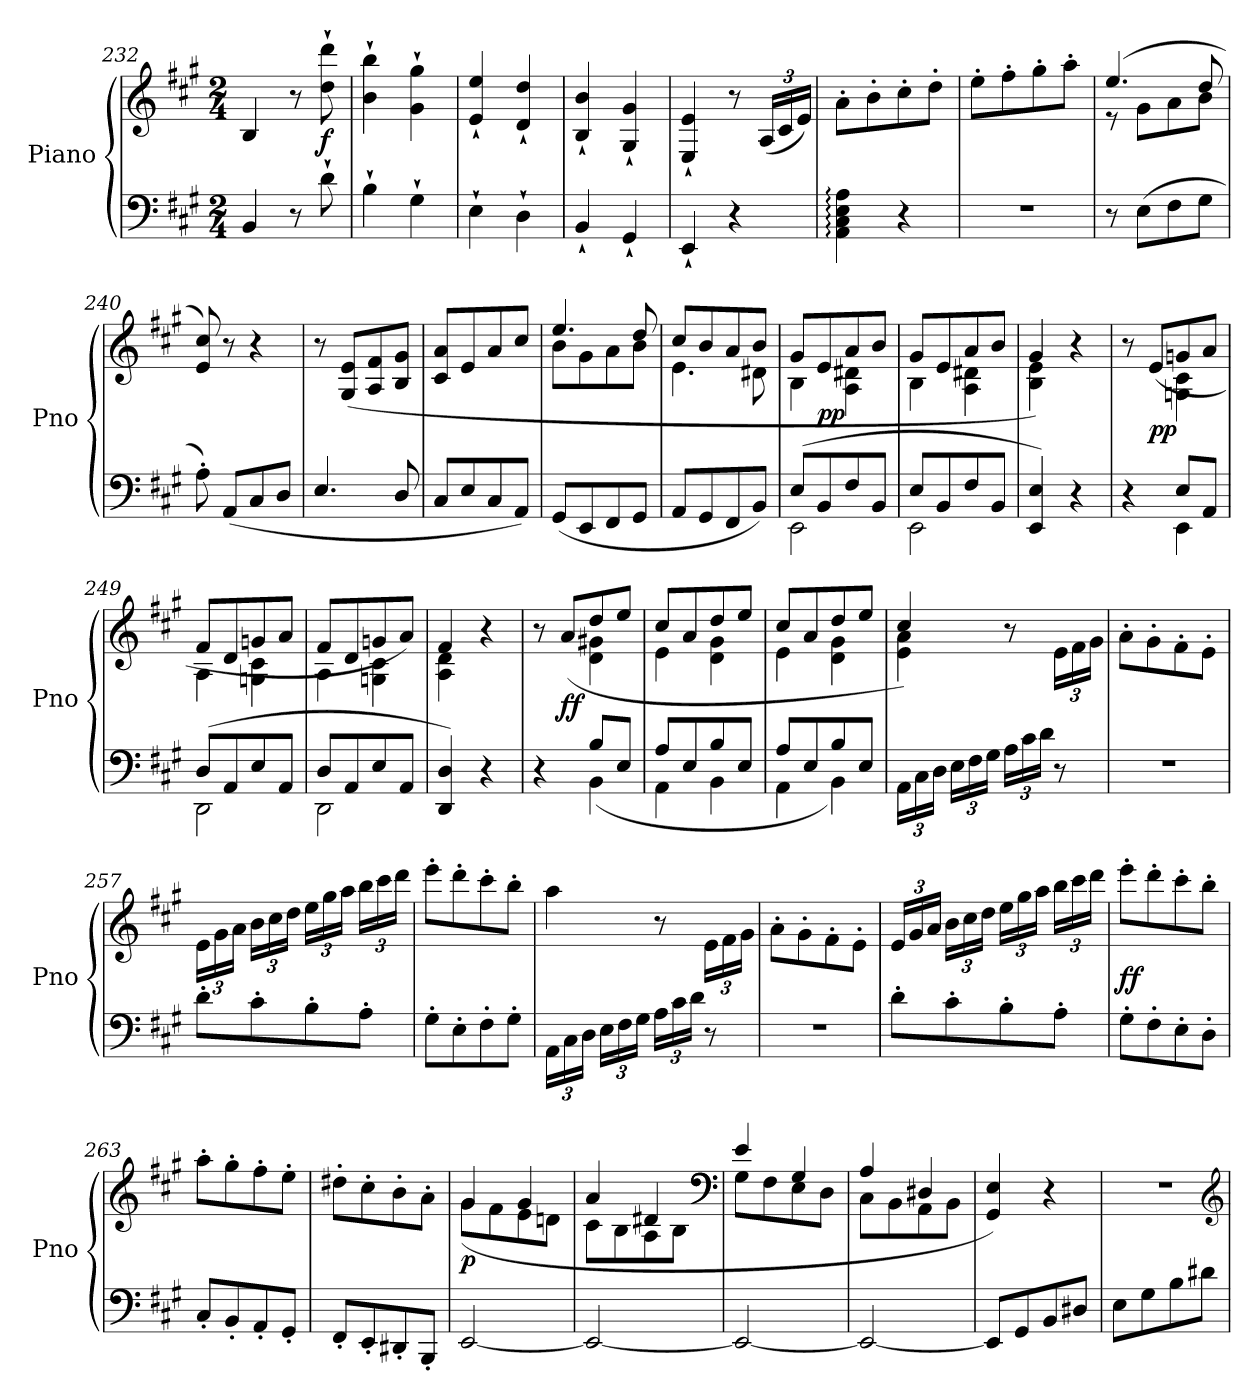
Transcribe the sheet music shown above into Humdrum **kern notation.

**kern	**kern	**dynam
*part1	*part1	*part1
*staff2	*staff1	*staff1/2
*I"Piano	*	*
*I'Pno	*	*
*clefF4	*clefG2	*
*k[f#c#g#]	*k[f#c#g#]	*
*M2/4	*M2/4	*
=232	=232	=232
4BB/	4B/	.
8r	8r	.
8d`\	8dd`\ 8ddd`\	f
=233	=233	=233
4B`\	4b`\ 4bb`\	.
4G#`\	4g#`\ 4gg#`\	.
=234	=234	=234
4E`\	4e`/ 4ee`/	.
4D`\	4d`/ 4dd`/	.
=235	=235	=235
4BB`/	4B`/ 4b`/	.
4GG#`/	4G#`/ 4g#`/	.
=236	=236	=236
4EE`/	4E`/ 4e`/	.
4r	8r	.
.	(24A/LL	.
.	24c#/	.
.	24e/JJ)	.
=237	=237	=237
4AA:\ 4C#:\ 4E:\ 4A:\	8a'\L	.
.	8b'\	.
4r	8cc#'\	.
.	8dd'\J	.
=238	=238	=238
2r	8ee'\L	.
.	8ff#'\	.
.	8gg#'\	.
.	8aa'\J	.
=239	=239	=239
*	*^	*
8r	(4.ee/	8r	.
(8E\L	.	8g#\L	.
8F#\	.	8a\	.
8G#\J	8dd/	8b\J	.
*	*v	*v	*
=240	=240	=240
8A'\)	8e/ 8cc#/)	.
(8AA/L	8r	.
8C#/	4r	.
8D/J	.	.
=241	=241	=241
4.E/	8r	.
.	(8G#/ 8e/L	.
.	8A/ 8f#/	.
8D/	8B/ 8g#/J	.
=242	=242	=242
8C#/L	8c#/ 8a/L	.
8E/	8e/	.
8C#/	8a/	.
8AA/J)	8cc#/J	.
=243	=243	=243
*	*^	*
(8GG#/L	4.ee/	8b\L	.
8EE/	.	8g#\	.
8FF#/	.	8a\	.
8GG#/J	8dd/	8b\J	.
=244	=244	=244	=244
8AA/L	8cc#/L	4.e\	.
8GG#/	8b/	.	.
8FF#/	8a/	.	.
8BB/J)	8b/J	8d#X\	.
=245	=245	=245	=245
*^	*	*	*
(8E/L	2EE\	8g#/L	4B\	.
8BB/	.	8e/	.	pp
8F#/	.	8a/	4A\ 4d#X\	.
8BB/J	.	8b/J	.	.
=246	=246	=246	=246	=246
8E/L	2EE\	8g#/L	4B\	.
8BB/	.	8e/	.	.
8F#/	.	8a/	4A\ 4d#X\	.
8BB/J	.	8b/J	.	.
*v	*v	*	*	*
=247	=247	=247	=247
4EE/ 4E/)	4g#/)	4B\ 4e\	.
4r	4r	4ryy	.
=248	=248	=248	=248
*^	*	*	*
4r	4ryy	8r	4ryy	.
.	.	(8e/L	.	pp
8E/L	4EE\	8gn/	4Gn\ 4c#\	.
8AA/J	.	8a/J	.	.
=249	=249	=249	=249	=249
(8D/L	2DD\	8f#/L	4A\	.
8AA/	.	8d/	.	.
8E/	.	8gn/	4Gn\ 4c#\	.
8AA/J	.	8a/J	.	.
=250	=250	=250	=250	=250
8D/L	2DD\	8f#/L	4A\	.
8AA/	.	8d/	.	.
8E/	.	8gn/	4Gn\ 4c#\	.
8AA/J	.	8a/J)	.	.
*v	*v	*	*	*
=251	=251	=251	=251
4DD/ 4D/)	4f#/	4A\ 4d\	.
4r	4r	4ryy	.
=252	=252	=252	=252
*^	*	*	*
4r	4ryy	8r	4ryy	.
.	.	(8a/L	.	ff
8B/L	(4BB\	8dd/	4d\ 4g#X\	.
8E/J	.	8ee/J	.	.
=253	=253	=253	=253	=253
8A/L	4AA\	8cc#/L	4e\	.
8E/	.	8a/	.	.
8B/	4BB\	8dd/	4d\ 4g#\	.
8E/J	.	8ee/J	.	.
=254	=254	=254	=254	=254
8A/L	4AA\	8cc#/L	4e\	.
8E/	.	8a/	.	.
8B/	4BB\)	8dd/	4d\ 4g#\	.
8E/J	.	8ee/J	.	.
*v	*v	*	*	*
=255	=255	=255	=255
24AA\LL	4cc#/)	4e\ 4a\	.
24C#\	.	.	.
24D\JJ	.	.	.
24E\LL	.	.	.
24F#\	.	.	.
24G#\JJ	.	.	.
24A\LL	4ryy	8r	.
24c#\	.	.	.
24d\JJ	.	.	.
8r	.	24e\LL	.
.	.	24f#\	.
.	.	24g#\JJ	.
*	*v	*v	*
=256	=256	=256
2r	8a'\L	.
.	8g#'\	.
.	8f#'\	.
.	8e'\J	.
=257	=257	=257
8d'\L	24e\LL	.
.	24g#\	.
.	24a\JJ	.
8c#'\	24b\LL	.
.	24cc#\	.
.	24dd\JJ	.
8B'\	24ee\LL	.
.	24gg#\	.
.	24aa\JJ	.
8A'\J	24bb\LL	.
.	24ccc#\	.
.	24ddd\JJ	.
=258	=258	=258
8G#'\L	8eee'\L	.
8E'\	8ddd'\	.
8F#'\	8ccc#'\	.
8G#'\J	8bb'\J	.
=259	=259	=259
24AA\LL	4aa\	.
24C#\	.	.
24D\JJ	.	.
24E\LL	.	.
24F#\	.	.
24G#\JJ	.	.
24A\LL	8r	.
24c#\	.	.
24d\JJ	.	.
8r	24e\LL	.
.	24f#\	.
.	24g#\JJ	.
=260	=260	=260
2r	8a'\L	.
.	8g#'\	.
.	8f#'\	.
.	8e'\J	.
=261	=261	=261
8d'\L	24e/LL	.
.	24g#/	.
.	24a/JJ	.
8c#'\	24b\LL	.
.	24cc#\	.
.	24dd\JJ	.
8B'\	24ee\LL	.
.	24gg#\	.
.	24aa\JJ	.
8A'\J	24bb\LL	.
.	24ccc#\	.
.	24ddd\JJ	.
=262	=262	=262
8G#'\L	8eee'\L	ff
8F#'\	8ddd'\	.
8E'\	8ccc#'\	.
8D'\J	8bb'\J	.
=263	=263	=263
8C#'/L	8aa'\L	.
8BB'/	8gg#'\	.
8AA'/	8ff#'\	.
8GG#'/J	8ee'\J	.
=264	=264	=264
8FF#'/L	8dd#X'\L	.
8EE'/	8cc#'\	.
8DD#X'/	8b'\	.
8BBB'/J	8a'\J	.
=265	=265	=265
*	*^	*
[2EE/	4g#/	(8g#\L	p
.	.	8f#\	.
.	4g#/	8e\	.
.	.	8dn\J	.
=266	=266	=266	=266
2EE/_	4a/	8c#\L	.
.	.	8B\	.
.	4d#X/	8A\	.
.	.	8B\J	.
*	*clefF4	*	*
=267	=267	=267	=267
2EE/_	4e/	8G#\L	.
.	.	8F#\	.
.	4G#/	8E\	.
.	.	8D\J	.
=268	=268	=268	=268
2EE/_	4A/	8C#\L	.
.	.	8BB\	.
.	4D#X/	8AA\	.
.	.	8BB\J	.
*	*v	*v	*
=269	=269	=269
8EE/L]	4GG#/ 4E/)	.
8GG#/	.	.
8BB/	4r	.
8D#X/J	.	.
=270	=270	=270
8E\L	2r	.
8G#\	.	.
8B\	.	.
8d#X\J	.	.
*	*clefG2	*
=	=	=
*-	*-	*-
